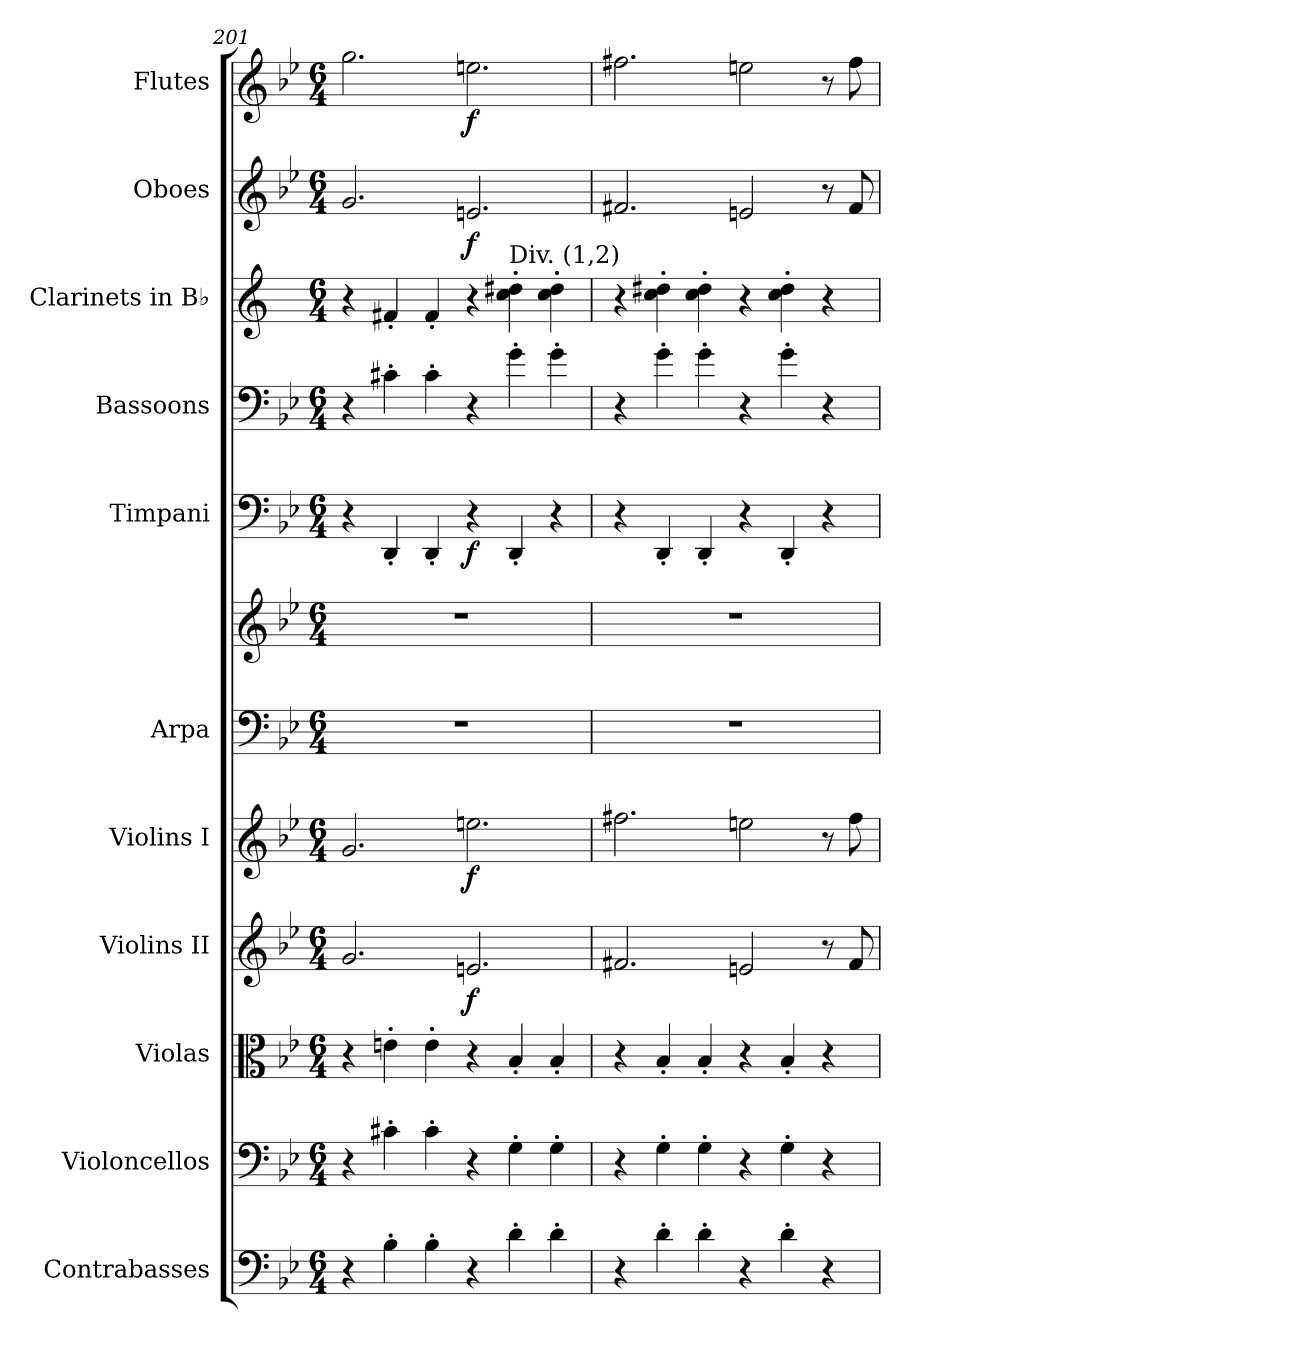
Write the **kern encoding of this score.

**kern	**kern	**kern	**kern	**dynam	**kern	**dynam	**kern	**kern	**kern	**dynam	**kern	**kern	**kern	**dynam	**kern	**dynam
*part11	*part10	*part9	*part8	*part8	*part7	*part7	*part6	*part6	*part5	*part5	*part4	*part3	*part2	*part2	*part1	*part1
*staff12	*staff11	*staff10	*staff9	*staff9	*staff8	*staff8	*staff7	*staff6	*staff5	*staff5	*staff4	*staff3	*staff2	*staff2	*staff1	*staff1
*I"Contrabasses	*I"Violoncellos	*I"Violas	*I"Violins II	*	*I"Violins I	*	*I"Arpa	*	*I"Timpani	*	*I"Bassoons	*I"Clarinets in B♭	*I"Oboes	*	*I"Flutes	*
*I'Cb.	*I'Vc.	*I'Vla.	*I'Vln. II	*	*I'Vln. I	*	*I'Arp.	*	*I'Timp.	*	*I'Bsn.	*	*I'Ob.	*	*I'Fl.	*
*clefF4	*clefF4	*clefC3	*clefG2	*	*clefG2	*	*clefF4	*clefG2	*clefF4	*	*clefF4	*clefG2	*clefG2	*	*clefG2	*
*ITrd7c12	*	*	*	*	*	*	*	*	*	*	*	*ITrd1c2	*	*	*	*
*k[b-e-]	*k[b-e-]	*k[b-e-]	*k[b-e-]	*	*k[b-e-]	*	*k[b-e-]	*k[b-e-]	*k[b-e-]	*	*k[b-e-]	*k[b-e-]	*k[b-e-]	*	*k[b-e-]	*
*M6/4	*M6/4	*M6/4	*M6/4	*	*M6/4	*	*M6/4	*M6/4	*M6/4	*	*M6/4	*M6/4	*M6/4	*	*M6/4	*
=201	=201	=201	=201	=201	=201	=201	=201	=201	=201	=201	=201	=201	=201	=201	=201	=201
4r	4r	4r	2.g/	.	2.g/	.	1.r	1.r	4r	.	4r	4r	2.g/	.	2.gg\	.
4BB-'\	4c#X'\	4en'\	.	.	.	.	.	.	4DD'/	.	4c#X'\	4en'/	.	.	.	.
4BB-'\	4c#'\	4e'\	.	.	.	.	.	.	4DD'/	.	4c#'\	4e'/	.	.	.	.
!	!	!	!	!LO:DY:b	!	!LO:DY:b	!	!	!	!LO:DY:b	!	!	!	!LO:DY:b	!	!LO:DY:b
4r	4r	4r	2.en/	f	2.een\	f	.	.	4r	f	4r	4r	2.en/	f	2.een\	f
!	!	!	!	!	!	!	!	!	!	!	!	!LO:TX:a:t=Div. (1,2)	!	!	!	!
4D'\	4G'\	4B-'/	.	.	.	.	.	.	4DD'/	.	4g'\	4b-\' 4cc#X\'	.	.	.	.
4D'\	4G'\	4B-'/	.	.	.	.	.	.	4r	.	4g'\	4b-\' 4cc#\'	.	.	.	.
=202	=202	=202	=202	=202	=202	=202	=202	=202	=202	=202	=202	=202	=202	=202	=202	=202
4r	4r	4r	2.f#X/	.	2.ff#X\	.	1.r	1.r	4r	.	4r	4r	2.f#X/	.	2.ff#X\	.
4D'\	4G'\	4B-'/	.	.	.	.	.	.	4DD'/	.	4g'\	4b-\' 4cc#X\'	.	.	.	.
4D'\	4G'\	4B-'/	.	.	.	.	.	.	4DD'/	.	4g'\	4b-\' 4cc#\'	.	.	.	.
4r	4r	4r	2en/	.	2een\	.	.	.	4r	.	4r	4r	2en/	.	2een\	.
4D'\	4G'\	4B-'/	.	.	.	.	.	.	4DD'/	.	4g'\	4b-\' 4cc#\'	.	.	.	.
4r	4r	4r	8r	.	8r	.	.	.	4r	.	4r	4r	8r	.	8r	.
.	.	.	8f#/	.	8ff#\	.	.	.	.	.	.	.	8f#/	.	8ff#\	.
=	=	=	=	=	=	=	=	=	=	=	=	=	=	=	=	=
*-	*-	*-	*-	*-	*-	*-	*-	*-	*-	*-	*-	*-	*-	*-	*-	*-
